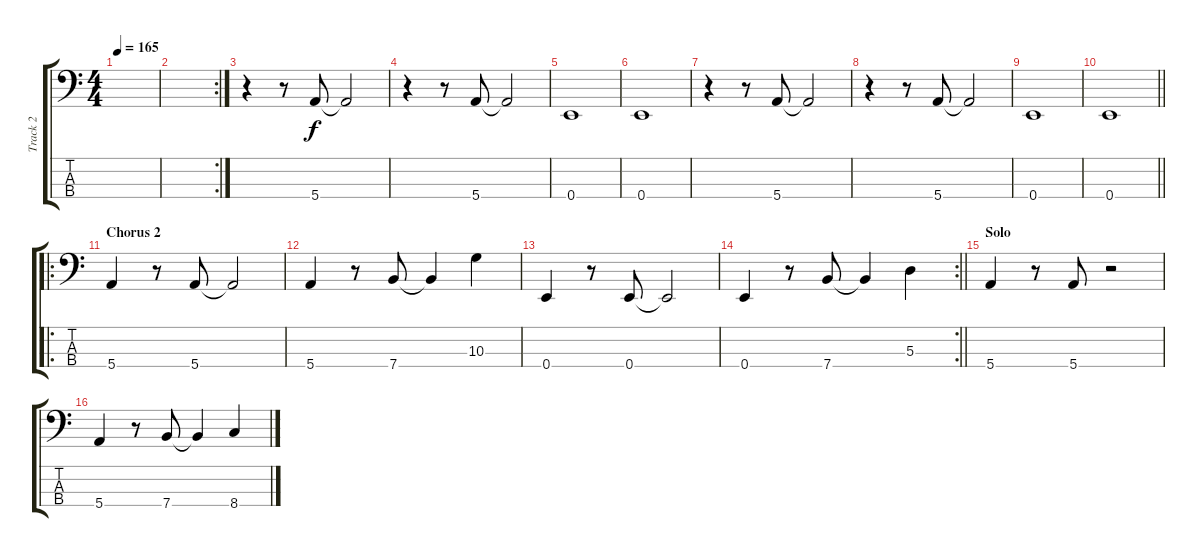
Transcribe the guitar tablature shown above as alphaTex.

\track ("Track 2" "Track 2") {instrument electricbassfinger}
\staff {score tabs}
\tuning (G2 D2 A1 E1) {hide}
\ts (4 4)
\tempo 165
\clef f4
\ks c
|
\rc 2
|
r.4 r.8 5.4.8 5.4{t}.2 |
r.4 r.8 5.4.8 5.4{t}.2 |
0.4.1 |
0.4.1 |
r.4 r.8 5.4.8 5.4{t}.2 |
r.4 r.8 5.4.8 5.4{t}.2 |
0.4.1 |
\barLineRight lightlight
0.4.1 |
\ro
\section ("" "Chorus 2")
5.4.4 r.8 5.4.8 5.4{t}.2 |
5.4.4 r.8 7.4.8 7.4{t}.4 10.3.4 |
0.4.4 r.8 0.4.8 0.4{t}.2 |
\rc 2
\barLineRight lightlight
0.4.4 r.8 7.4.8 7.4{t}.4 5.3.4 |
\section ("" "Solo")
5.4.4 r.8 5.4.8 r.2 |
5.4.4 r.8 7.4.8 7.4{t}.4 8.4.4
